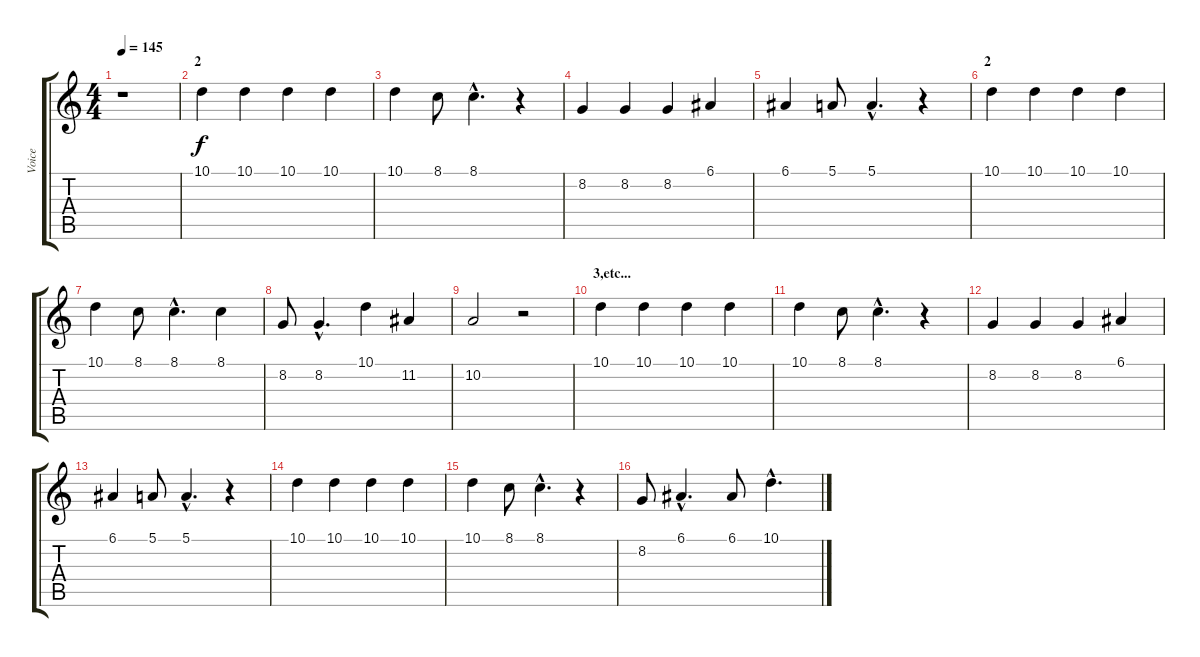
\track ("Voice" "Voice") {instrument flute}
\staff {score tabs}
\tuning (E4 B3 G3 D3 A2 E2) {hide}
\ts (4 4)
\tempo 145
\clef g2
\ks c
r.1{dy f} |
\section ("" "2")
10.1.4 10.1.4 10.1.4 10.1.4 |
10.1.4 8.1.8 8.1{hac}.4{d} r.4 |
8.2.4 8.2.4 8.2.4 6.1.4 |
6.1.4 5.1.8 5.1{hac}.4{d} r.4 |
\section ("" "2")
10.1.4 10.1.4 10.1.4 10.1.4 |
10.1.4 8.1.8 8.1{hac}.4{d} 8.1.4 |
8.2.8 8.2{hac}.4{d} 10.1.4 11.2.4 |
10.2.2 r.2 |
\section ("" "3,etc...")
10.1.4 10.1.4 10.1.4 10.1.4 |
10.1.4 8.1.8 8.1{hac}.4{d} r.4 |
8.2.4 8.2.4 8.2.4 6.1.4 |
6.1.4 5.1.8 5.1{hac}.4{d} r.4 |
10.1.4 10.1.4 10.1.4 10.1.4 |
10.1.4 8.1.8 8.1{hac}.4{d} r.4 |
8.2.8 6.1{hac}.4{d} 6.1.8 10.1{hac}.4{d}
